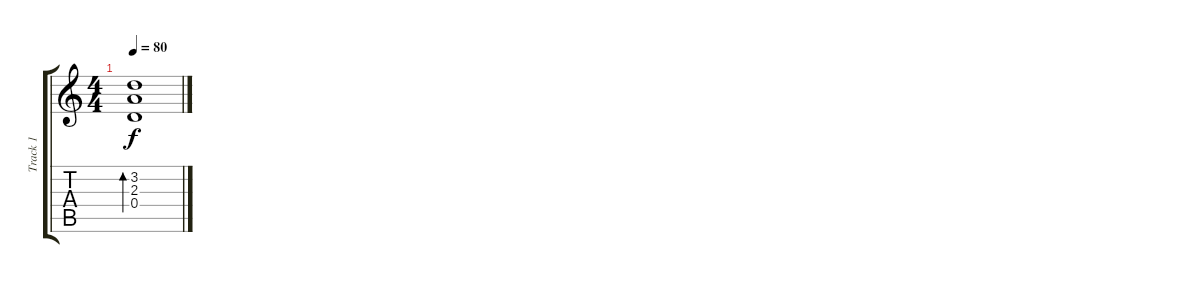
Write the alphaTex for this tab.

\track ("Track 1" "Track 1") {instrument acousticguitarnylon}
\staff {score tabs}
\tuning (E4 B3 G3 D3 A2 D2) {hide}
\ts (4 4)
\tempo 80
\clef g2
\ks c
(3.2 2.3 0.4).1{bd 60 dy f}
